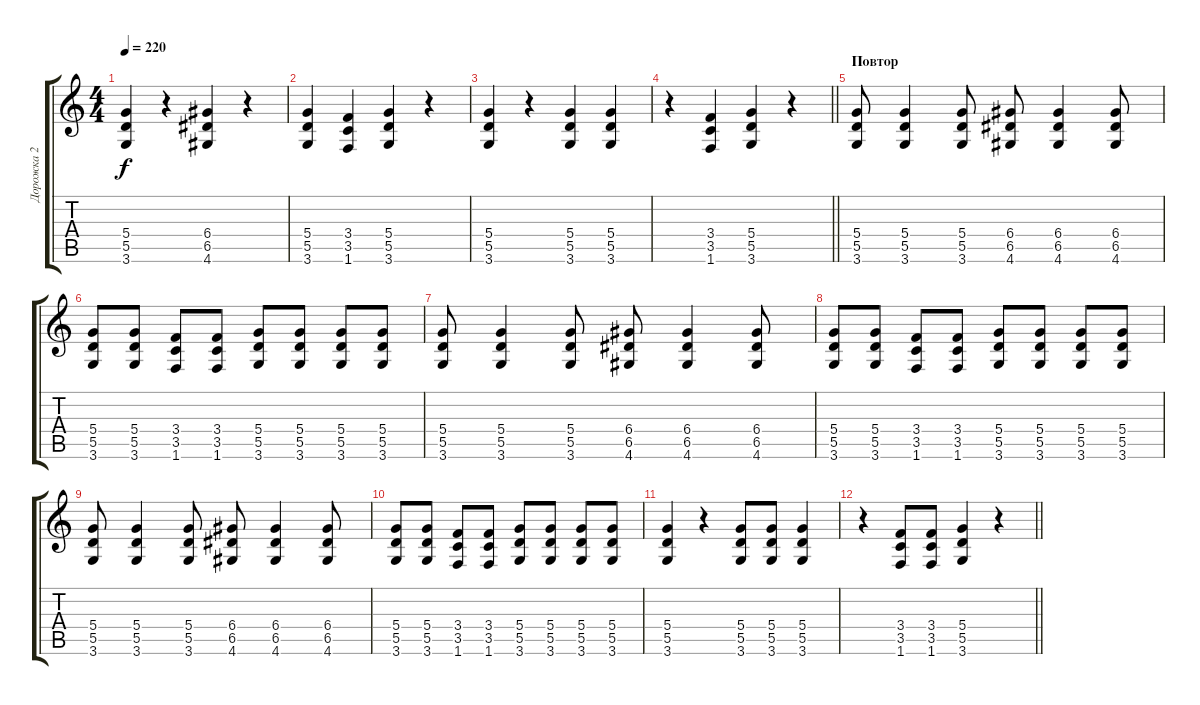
\track ("Дорожка 2" "Дорожка 2") {instrument distortionguitar}
\staff {score tabs}
\tuning (E4 B3 G3 D3 A2 E2) {hide}
\ts (4 4)
\tempo 220
\clef g2
\ks c
(5.4 5.5 3.6).4{dy f} r.4 (6.4 6.5 4.6).4 r.4 |
(5.4 5.5 3.6).4 (3.4 3.5 1.6).4 (5.4 5.5 3.6).4 r.4 |
(5.4 5.5 3.6).4 r.4 (5.4 5.5 3.6).4 (5.4 5.5 3.6).4 |
\barLineRight lightlight
r.4 (3.4 3.5 1.6).4 (5.4 5.5 3.6).4 r.4 |
\section ("" "Повтор")
(5.4 5.5 3.6).8 (5.4 5.5 3.6).4 (5.4 5.5 3.6).8 (6.4 6.5 4.6).8 (6.4 6.5 4.6).4 (6.4 6.5 4.6).8 |
(5.4 5.5 3.6).8 (5.4 5.5 3.6).8 (3.4 3.5 1.6).8 (3.4 3.5 1.6).8 (5.4 5.5 3.6).8 (5.4 5.5 3.6).8 (5.4 5.5 3.6).8 (5.4 5.5 3.6).8 |
(5.4 5.5 3.6).8 (5.4 5.5 3.6).4 (5.4 5.5 3.6).8 (6.4 6.5 4.6).8 (6.4 6.5 4.6).4 (6.4 6.5 4.6).8 |
(5.4 5.5 3.6).8 (5.4 5.5 3.6).8 (3.4 3.5 1.6).8 (3.4 3.5 1.6).8 (5.4 5.5 3.6).8 (5.4 5.5 3.6).8 (5.4 5.5 3.6).8 (5.4 5.5 3.6).8 |
(5.4 5.5 3.6).8 (5.4 5.5 3.6).4 (5.4 5.5 3.6).8 (6.4 6.5 4.6).8 (6.4 6.5 4.6).4 (6.4 6.5 4.6).8 |
(5.4 5.5 3.6).8 (5.4 5.5 3.6).8 (3.4 3.5 1.6).8 (3.4 3.5 1.6).8 (5.4 5.5 3.6).8 (5.4 5.5 3.6).8 (5.4 5.5 3.6).8 (5.4 5.5 3.6).8 |
(5.4 5.5 3.6).4 r.4 (5.4 5.5 3.6).8 (5.4 5.5 3.6).8 (5.4 5.5 3.6).4 |
\barLineRight lightlight
r.4 (3.4 3.5 1.6).8 (3.4 3.5 1.6).8 (5.4 5.5 3.6).4 r.4
